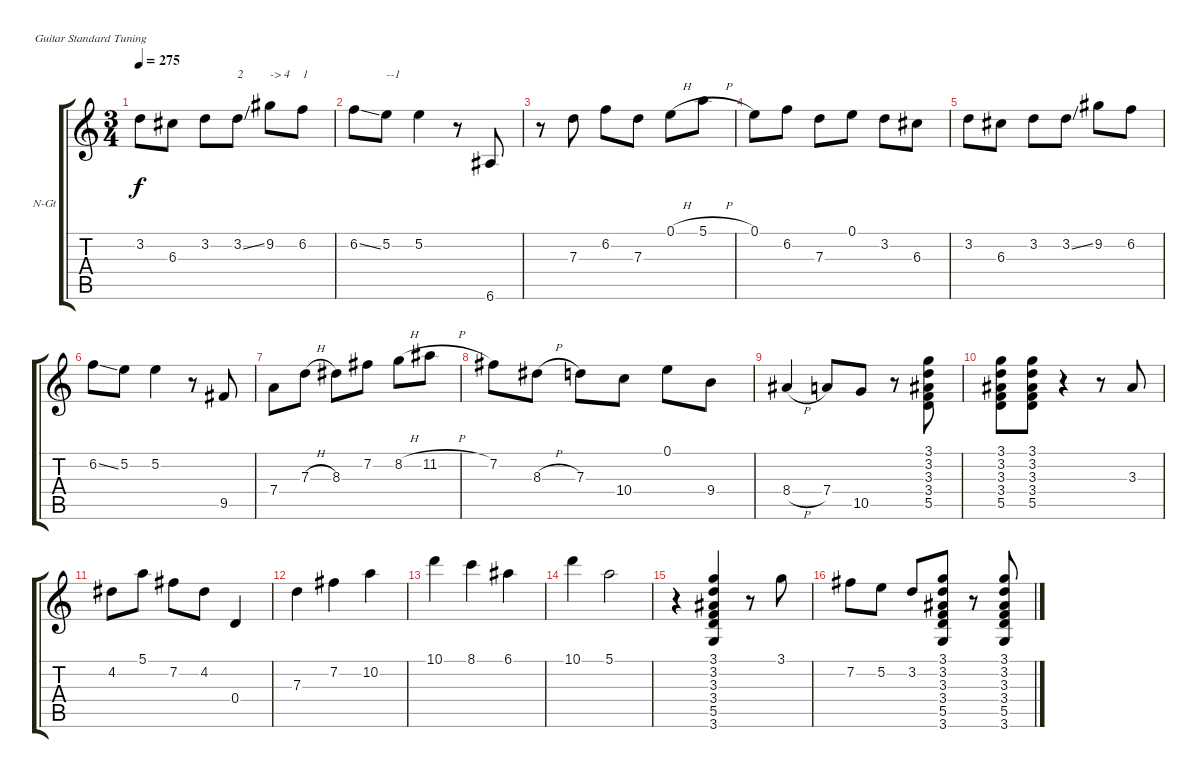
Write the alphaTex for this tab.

\bracketExtendMode groupsimilarinstruments
\firstSystemTrackNameOrientation horizontal
\otherSystemsTrackNameOrientation horizontal
\track ("" "N-Gt") {instrument acousticguitarnylon}
\staff {score tabs}
\tuning (E4 B3 G3 D3 A2 E2)
\ts (3 4)
\tempo 275
\clef g2
\ks c
3.2.8{dy f} 6.3.8 3.2.8 3.2{ss}.8{txt "2"} 9.2.8{txt "-> 4"} 6.2.8{txt "1"} |
6.2{ss}.8 5.2.8{txt "--1"} 5.2.4 r.8 6.6.8 |
r.8 7.3.8 6.2.8 7.3.8 0.1{h}.8 5.1{h}.8 |
0.1.8 6.2.8 7.3.8 0.1.8 3.2.8 6.3.8 |
3.2.8 6.3.8 3.2.8 3.2{ss}.8 9.2.8 6.2.8 |
6.2{ss}.8 5.2.8 5.2.4 r.8 9.5.8 |
7.4.8 7.3{h}.8 8.3.8 7.2.8 8.2{h}.8 11.2{h}.8 |
7.2.8 8.3{h}.8 7.3.8 10.4.8 0.1.8 9.4.8 |
8.4{h}.4 7.4.8 10.5.8 r.8 (3.1 3.2 3.3 3.4 5.5).8 |
(3.1 3.2 3.3 3.4 5.5).8 (3.1 3.2 3.3 3.4 5.5).8 r.4 r.8 3.3.8 |
4.2.8 5.1.8 7.2.8 4.2.8 0.4.4 |
7.3.4 7.2.4 10.2.4 |
10.1.4 8.1.4 6.1.4 |
10.1.4 5.1.2 |
r.4 (3.1 3.2 3.3 3.4 5.5 3.6).4 r.8 3.1.8 |
7.2.8 5.2.8 3.2.8 (3.1 3.2 3.3 3.4 5.5 3.6).8 r.8 (3.1 3.2 3.3 3.4 5.5 3.6).8
